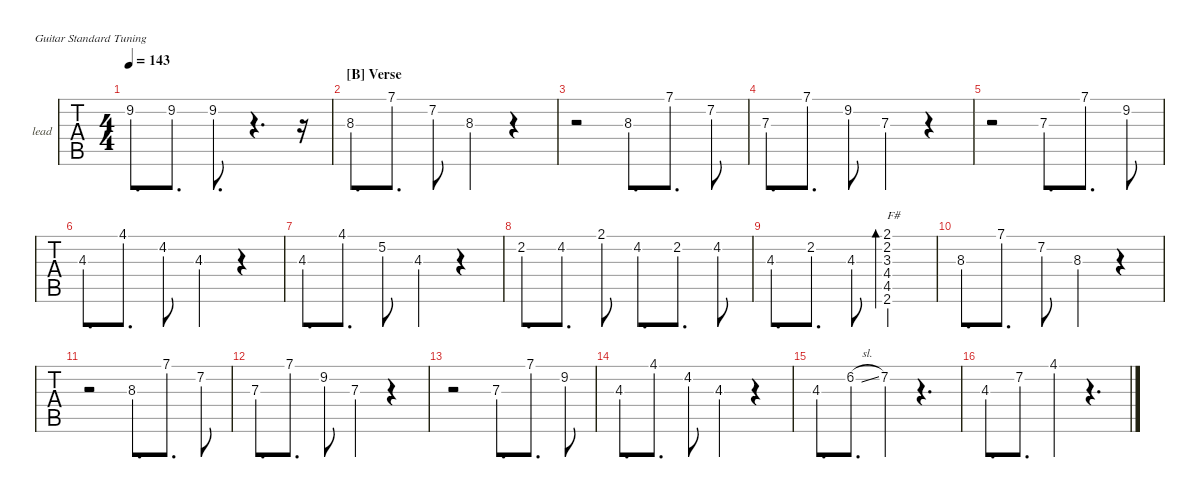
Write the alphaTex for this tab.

\defaultSystemsLayout 4
\hideDynamics
\bracketExtendMode nobrackets
\firstSystemTrackNameOrientation horizontal
\otherSystemsTrackNameOrientation horizontal
\track ("lead guitar" "lead") {instrument electricguitarclean}
\staff {tabs}
\tuning (E4 B3 G3 D3 A2 E2)
\ts (4 4)
\tempo 143
\clef g2
\ottava 8va
\ks g#minor
9.2{acc #}.8{d dy mf} 9.2{acc #}.8{d} 9.2{acc #}.8{d} r.4{d} r.16 |
\section ("B" "Verse")
\ottava regular
8.3{acc #}.8{d} 7.1{acc forcenatural}.8{d} 7.2{acc #}.8 8.3{acc #}.4 r.4 |
r.2 8.3{acc #}.8{d} 7.1{acc forcenatural}.8{d} 7.2{acc #}.8 |
7.3{acc forcenatural}.8{d} 7.1{acc forcenatural}.8{d} 9.2{acc #}.8 7.3{acc forcenatural}.4 r.4 |
r.2 7.3{acc forcenatural}.8{d} 7.1{acc forcenatural}.8{d} 9.2{acc #}.8 |
4.3{acc forcenatural}.8{d} 4.1{acc #}.8{d} 4.2{acc #}.8 4.3{acc forcenatural}.4 r.4 |
4.3{acc forcenatural}.8{d} 4.1{acc #}.8{d} 5.2{acc forcenatural}.8 4.3{acc forcenatural}.4 r.4 |
2.2{acc #}.8{d} 4.2{acc #}.8{d} 2.1{acc #}.8 4.2{acc #}.8{d} 2.2{acc #}.8{d} 4.2{acc #}.8 |
4.3{acc forcenatural}.8{d} 2.2{acc #}.8{d} 4.3{acc forcenatural}.8 (2.6{acc #} 4.5{acc #} 4.4{acc #} 3.3{acc #} 2.2{acc #} 2.1{acc #}).2{bd 221 txt "F#"} |
8.3{acc #}.8{d} 7.1{acc forcenatural}.8{d} 7.2{acc #}.8 8.3{acc #}.4 r.4 |
r.2 8.3{acc #}.8{d} 7.1{acc forcenatural}.8{d} 7.2{acc #}.8 |
7.3{acc forcenatural}.8{d} 7.1{acc forcenatural}.8{d} 9.2{acc #}.8 7.3{acc forcenatural}.4 r.4 |
r.2 7.3{acc forcenatural}.8{d} 7.1{acc forcenatural}.8{d} 9.2{acc #}.8 |
\scale
1.59698 4.3{acc forcenatural}.8{d} 4.1{acc #}.8{d} 4.2{acc #}.8 4.3{acc forcenatural}.4 r.4 |
\scale
1.07219 4.3{acc forcenatural}.8{d} 6.2{sl acc forcenatural}.8{d} 7.2{acc #}.4 r.4{d} |
\scale
1.20867 4.3{acc forcenatural}.8{d} 7.2{acc #}.8{d} 4.1{acc #}.4 r.4{d}
